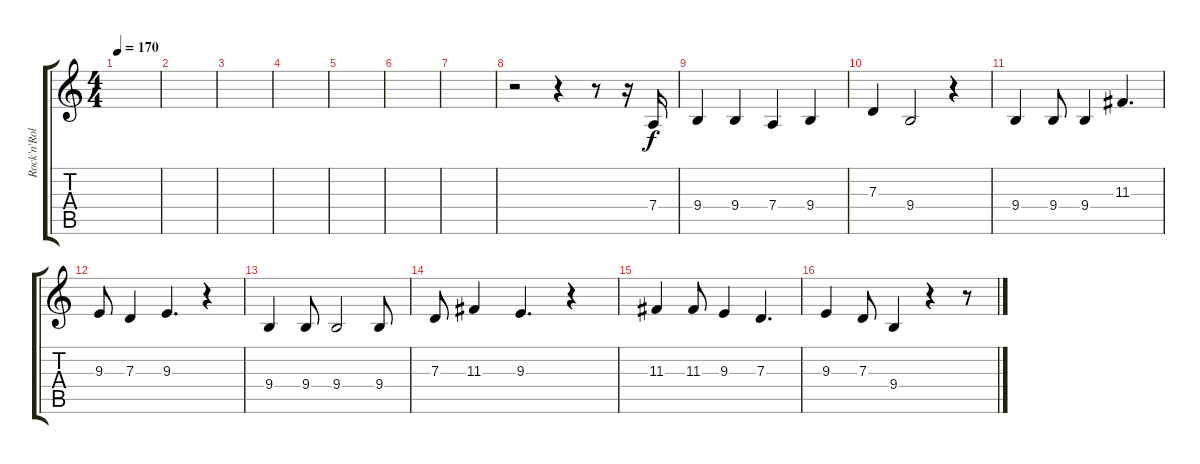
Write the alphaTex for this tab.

\track ("Rock'n'Rolf" "Rock'n'Rol") {instrument lead2sawtooth}
\staff {score tabs}
\tuning (E4 B3 G3 D3 A2 E2) {hide}
\ts (4 4)
\tempo 170
\clef g2
\ks c
|
|
|
|
|
|
|
r.2 r.4 r.8 r.16 7.4.16 |
9.4.4 9.4.4 7.4.4 9.4.4 |
7.3.4 9.4.2 r.4 |
9.4.4 9.4.8 9.4.4 11.3.4{d} |
9.3.8 7.3.4 9.3.4{d} r.4 |
9.4.4 9.4.8 9.4.2 9.4.8 |
7.3.8 11.3.4 9.3.4{d} r.4 |
11.3.4 11.3.8 9.3.4 7.3.4{d} |
9.3.4 7.3.8 9.4.4 r.4 r.8
